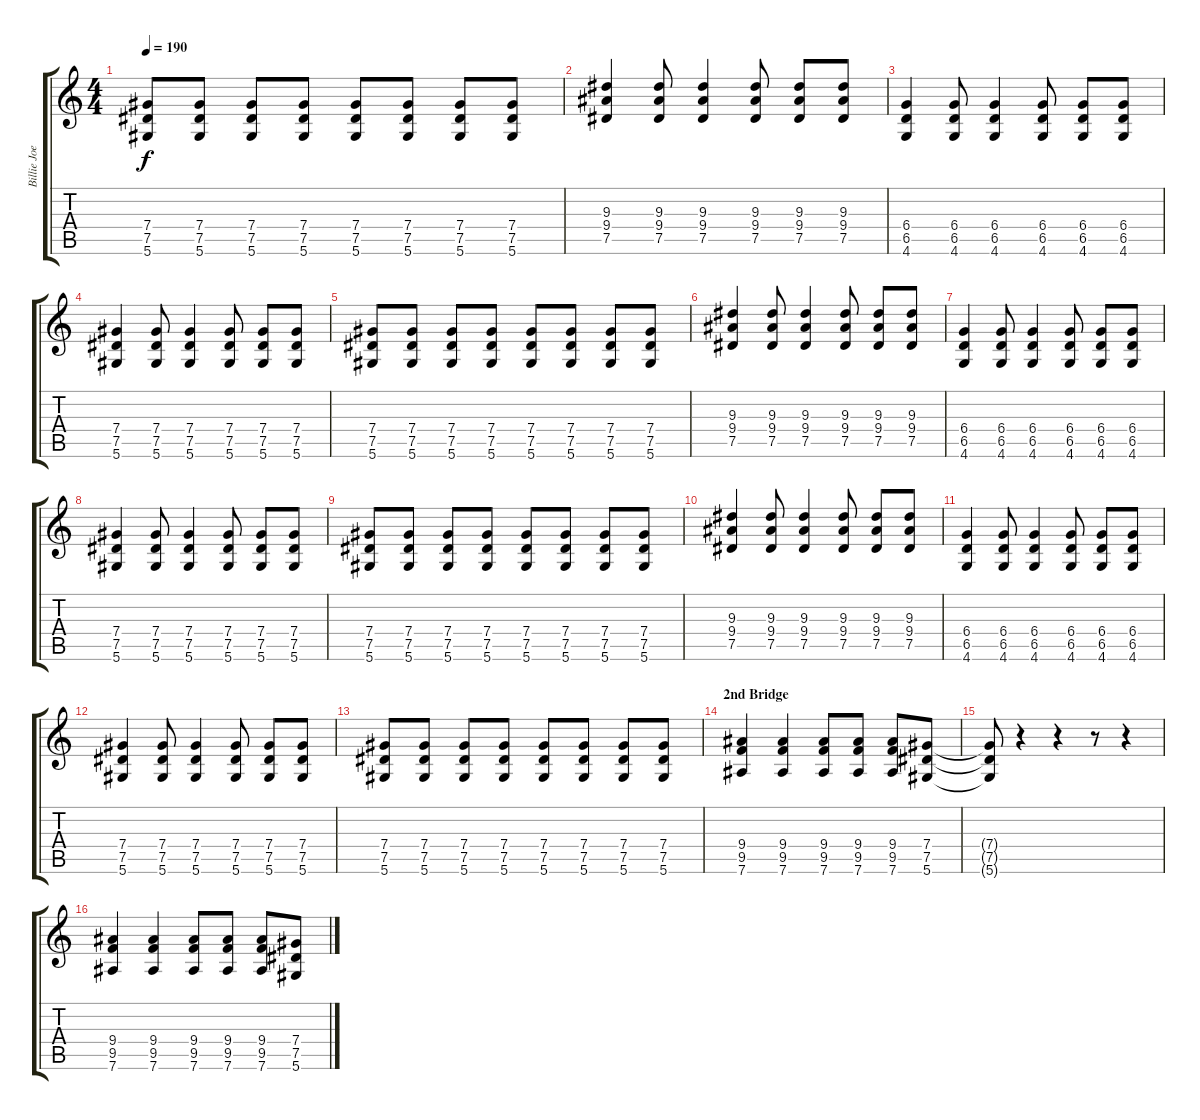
\track ("Billie Joe Armstrong (Guitar Double)" "Billie Joe") {instrument overdrivenguitar}
\staff {score tabs}
\tuning (Eb4 Bb3 Gb3 Db3 Ab2 Eb2) {hide}
\ts (4 4)
\tempo 190
\clef g2
\ks c
(7.4 7.5 5.6).8{dy f} (7.4 7.5 5.6).8 (7.4 7.5 5.6).8 (7.4 7.5 5.6).8 (7.4 7.5 5.6).8 (7.4 7.5 5.6).8 (7.4 7.5 5.6).8 (7.4 7.5 5.6).8 |
(9.3 9.4 7.5).4 (9.3 9.4 7.5).8 (9.3 9.4 7.5).4 (9.3 9.4 7.5).8 (9.3 9.4 7.5).8 (9.3 9.4 7.5).8 |
(6.4 6.5 4.6).4 (6.4 6.5 4.6).8 (6.4 6.5 4.6).4 (6.4 6.5 4.6).8 (6.4 6.5 4.6).8 (6.4 6.5 4.6).8 |
(7.4 7.5 5.6).4 (7.4 7.5 5.6).8 (7.4 7.5 5.6).4 (7.4 7.5 5.6).8 (7.4 7.5 5.6).8 (7.4 7.5 5.6).8 |
(7.4 7.5 5.6).8 (7.4 7.5 5.6).8 (7.4 7.5 5.6).8 (7.4 7.5 5.6).8 (7.4 7.5 5.6).8 (7.4 7.5 5.6).8 (7.4 7.5 5.6).8 (7.4 7.5 5.6).8 |
(9.3 9.4 7.5).4 (9.3 9.4 7.5).8 (9.3 9.4 7.5).4 (9.3 9.4 7.5).8 (9.3 9.4 7.5).8 (9.3 9.4 7.5).8 |
(6.4 6.5 4.6).4 (6.4 6.5 4.6).8 (6.4 6.5 4.6).4 (6.4 6.5 4.6).8 (6.4 6.5 4.6).8 (6.4 6.5 4.6).8 |
(7.4 7.5 5.6).4 (7.4 7.5 5.6).8 (7.4 7.5 5.6).4 (7.4 7.5 5.6).8 (7.4 7.5 5.6).8 (7.4 7.5 5.6).8 |
(7.4 7.5 5.6).8 (7.4 7.5 5.6).8 (7.4 7.5 5.6).8 (7.4 7.5 5.6).8 (7.4 7.5 5.6).8 (7.4 7.5 5.6).8 (7.4 7.5 5.6).8 (7.4 7.5 5.6).8 |
(9.3 9.4 7.5).4 (9.3 9.4 7.5).8 (9.3 9.4 7.5).4 (9.3 9.4 7.5).8 (9.3 9.4 7.5).8 (9.3 9.4 7.5).8 |
(6.4 6.5 4.6).4 (6.4 6.5 4.6).8 (6.4 6.5 4.6).4 (6.4 6.5 4.6).8 (6.4 6.5 4.6).8 (6.4 6.5 4.6).8 |
(7.4 7.5 5.6).4 (7.4 7.5 5.6).8 (7.4 7.5 5.6).4 (7.4 7.5 5.6).8 (7.4 7.5 5.6).8 (7.4 7.5 5.6).8 |
(7.4 7.5 5.6).8 (7.4 7.5 5.6).8 (7.4 7.5 5.6).8 (7.4 7.5 5.6).8 (7.4 7.5 5.6).8 (7.4 7.5 5.6).8 (7.4 7.5 5.6).8 (7.4 7.5 5.6).8 |
\section ("" "2nd Bridge")
(9.4 9.5 7.6).4 (9.4 9.5 7.6).4 (9.4 9.5 7.6).8 (9.4 9.5 7.6).8 (9.4 9.5 7.6).8 (7.4 7.5 5.6).8 |
(7.4{t} 7.5{t} 5.6{t}).8 r.4 r.4 r.8 r.4 |
(9.4 9.5 7.6).4 (9.4 9.5 7.6).4 (9.4 9.5 7.6).8 (9.4 9.5 7.6).8 (9.4 9.5 7.6).8 (7.4 7.5 5.6).8
